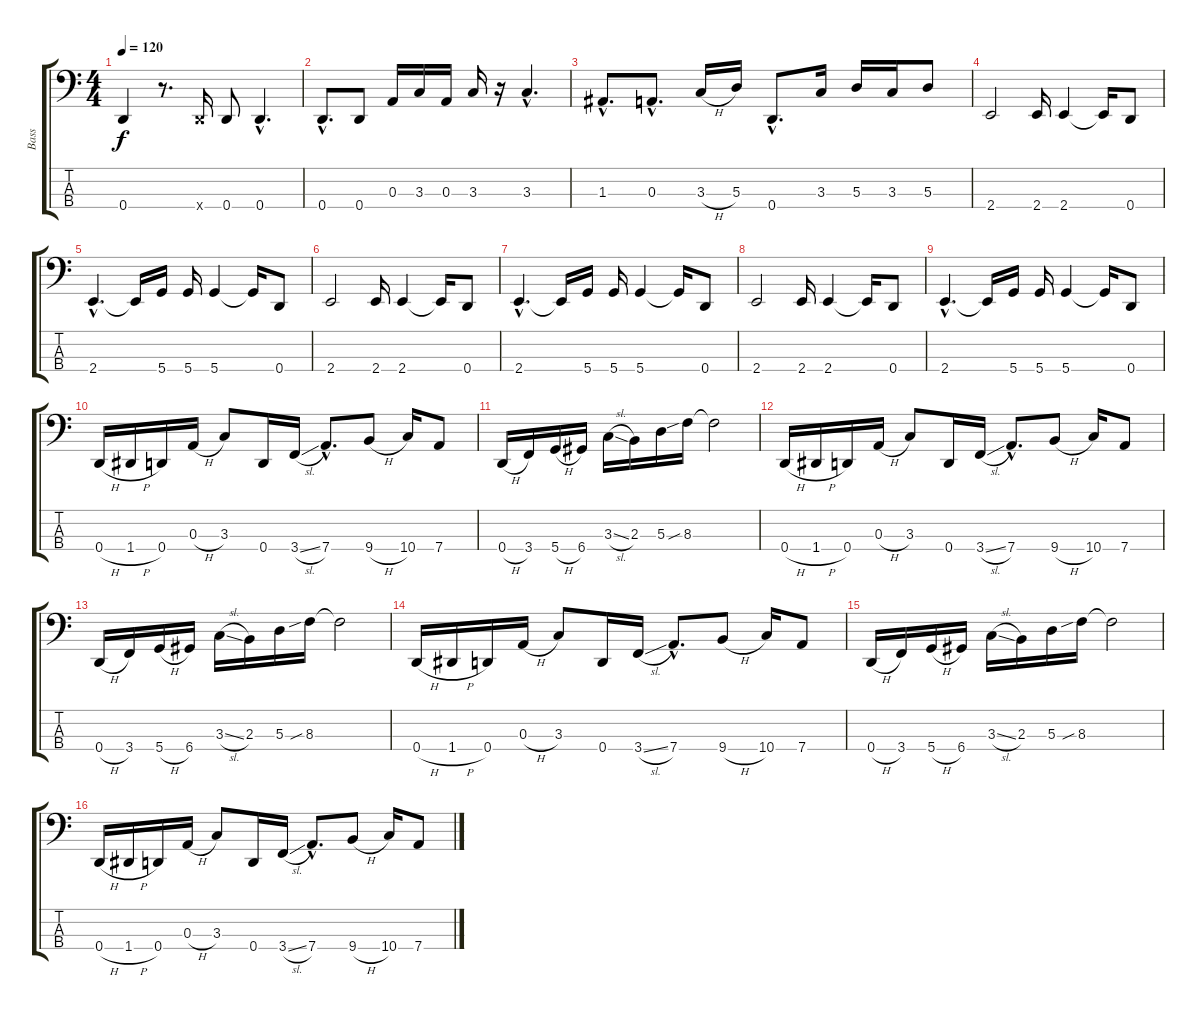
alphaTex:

\track ("Bass" "Bass") {instrument electricbassfinger}
\staff {score tabs}
\tuning (G2 D2 A1 D1) {hide}
\ts (4 4)
\tempo 120
\clef f4
\ks c
0.4.4{dy f} r.8{d} 0.4{x}.16 0.4.8 0.4{hac}.4{d} |
0.4{hac}.8{d} 0.4.8 0.3.16 3.3.16 0.3.16 3.3.16 r.16 3.3{hac}.4{d} |
1.3{hac}.8{d} 0.3{hac}.8{d} 3.3{h}.16 5.3.16 0.4{hac}.8{d} 3.3.16 5.3.16 3.3.16 5.3.8 |
2.4.2 2.4.16 2.4.4 2.4{t}.16 0.4.8 |
2.4{hac}.4{d} 2.4{t}.16 5.4.16 5.4.16 5.4.4 5.4{t}.16 0.4.8 |
2.4.2 2.4.16 2.4.4 2.4{t}.16 0.4.8 |
2.4{hac}.4{d} 2.4{t}.16 5.4.16 5.4.16 5.4.4 5.4{t}.16 0.4.8 |
2.4.2 2.4.16 2.4.4 2.4{t}.16 0.4.8 |
2.4{hac}.4{d} 2.4{t}.16 5.4.16 5.4.16 5.4.4 5.4{t}.16 0.4.8 |
0.4{h}.16 1.4{h}.16 0.4.16 0.3{h}.16 3.3.8 0.4.16 3.4{sl}.16 7.4{hac}.8{d} 9.4{h}.8 10.4.16 7.4.8 |
0.4{h}.16 3.4.16 5.4{h}.16 6.4.16 3.3{sl}.16 2.3.16 5.3.16 8.3{sib}.16 8.3{t}.2 |
0.4{h}.16 1.4{h}.16 0.4.16 0.3{h}.16 3.3.8 0.4.16 3.4{sl}.16 7.4{hac}.8{d} 9.4{h}.8 10.4.16 7.4.8 |
0.4{h}.16 3.4.16 5.4{h}.16 6.4.16 3.3{sl}.16 2.3.16 5.3.16 8.3{sib}.16 8.3{t}.2 |
0.4{h}.16 1.4{h}.16 0.4.16 0.3{h}.16 3.3.8 0.4.16 3.4{sl}.16 7.4{hac}.8{d} 9.4{h}.8 10.4.16 7.4.8 |
0.4{h}.16 3.4.16 5.4{h}.16 6.4.16 3.3{sl}.16 2.3.16 5.3.16 8.3{sib}.16 8.3{t}.2 |
0.4{h}.16 1.4{h}.16 0.4.16 0.3{h}.16 3.3.8 0.4.16 3.4{sl}.16 7.4{hac}.8{d} 9.4{h}.8 10.4.16 7.4.8
